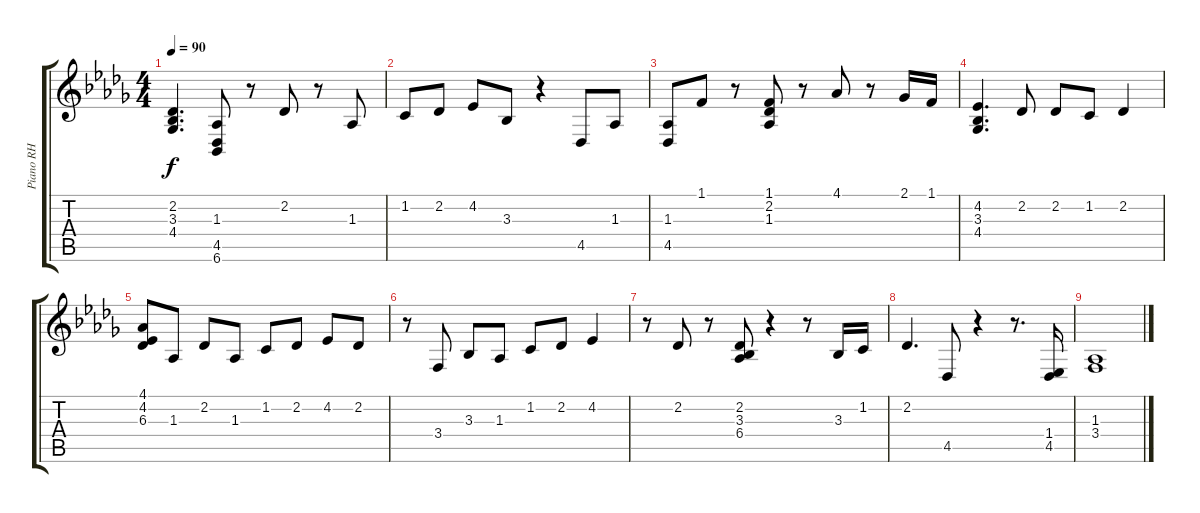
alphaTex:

\track ("Piano RH" "Piano RH") {instrument acousticgrandpiano}
\staff {score tabs}
\tuning (E4 B3 G3 D3 A2 E2) {hide}
\ts (4 4)
\tempo 90
\clef g2
\ks db
(2.2 3.3 4.4).4{d dy f} (1.3 4.5 6.6).8 r.8 2.2.8 r.8 1.3.8 |
1.2.8 2.2.8 4.2.8 3.3.8 r.4 4.5.8 1.3.8 |
(1.3 4.5).8 1.1.8 r.8 (1.1 2.2 1.3).8 r.8 4.1.8 r.8 2.1.16 1.1.16 |
(4.2 3.3 4.4).4{d} 2.2.8 2.2.8 1.2.8 2.2.4 |
(4.1 4.2 6.3).8 1.3.8 2.2.8 1.3.8 1.2.8 2.2.8 4.2.8 2.2.8 |
r.8 3.4.8 3.3.8 1.3.8 1.2.8 2.2.8 4.2.4 |
r.8 2.2.8 r.8 (2.2 3.3 6.4).8 r.4 r.8 3.3.16 1.2.16 |
2.2.4{d} 4.5.8 r.4 r.8{d} (1.4 4.5).16 |
(1.3 3.4).1
